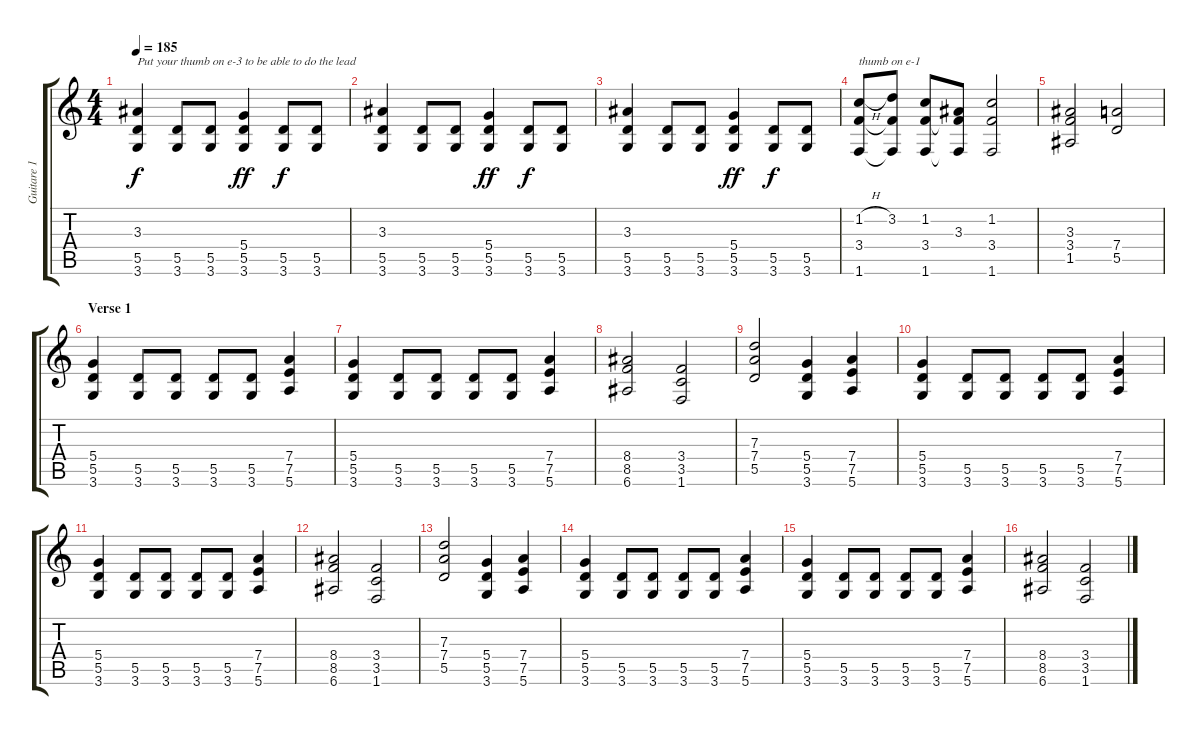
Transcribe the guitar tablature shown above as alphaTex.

\track ("Guitare 1" "Guitare 1") {instrument distortionguitar}
\staff {score tabs}
\tuning (E4 B3 G3 D3 A2 E2) {hide}
\ts (4 4)
\tempo 185
\clef g2
\ks c
(3.3 5.5 3.6).4{txt "Put your thumb on e-3 to be able to do the lead" dy f} (5.5 3.6).8 (5.5 3.6).8 (5.4 5.5 3.6).4{dy ff} (5.5 3.6).8{dy f} (5.5 3.6).8 |
(3.3 5.5 3.6).4 (5.5 3.6).8 (5.5 3.6).8 (5.4 5.5 3.6).4{dy ff} (5.5 3.6).8{dy f} (5.5 3.6).8 |
(3.3 5.5 3.6).4 (5.5 3.6).8 (5.5 3.6).8 (5.4 5.5 3.6).4{dy ff} (5.5 3.6).8{dy f} (5.5 3.6).8 |
(1.2{h} 3.4 1.6).8{txt "thumb on e-1"} (3.2 3.4{t} 1.6{t}).8 (1.2 3.4 1.6).8 (3.3 3.4{t} 1.6{t}).8 (1.2 3.4 1.6).2 |
(3.3 3.4 1.5).2 (7.4 5.5).2 |
\section ("" "Verse 1")
(5.4 5.5 3.6).4 (5.5 3.6).8 (5.5 3.6).8 (5.5 3.6).8 (5.5 3.6).8 (7.4 7.5 5.6).4 |
(5.4 5.5 3.6).4 (5.5 3.6).8 (5.5 3.6).8 (5.5 3.6).8 (5.5 3.6).8 (7.4 7.5 5.6).4 |
(8.4 8.5 6.6).2 (3.4 3.5 1.6).2 |
(7.3 7.4 5.5).2 (5.4 5.5 3.6).4 (7.4 7.5 5.6).4 |
(5.4 5.5 3.6).4 (5.5 3.6).8 (5.5 3.6).8 (5.5 3.6).8 (5.5 3.6).8 (7.4 7.5 5.6).4 |
(5.4 5.5 3.6).4 (5.5 3.6).8 (5.5 3.6).8 (5.5 3.6).8 (5.5 3.6).8 (7.4 7.5 5.6).4 |
(8.4 8.5 6.6).2 (3.4 3.5 1.6).2 |
(7.3 7.4 5.5).2 (5.4 5.5 3.6).4 (7.4 7.5 5.6).4 |
(5.4 5.5 3.6).4 (5.5 3.6).8 (5.5 3.6).8 (5.5 3.6).8 (5.5 3.6).8 (7.4 7.5 5.6).4 |
(5.4 5.5 3.6).4 (5.5 3.6).8 (5.5 3.6).8 (5.5 3.6).8 (5.5 3.6).8 (7.4 7.5 5.6).4 |
(8.4 8.5 6.6).2 (3.4 3.5 1.6).2
